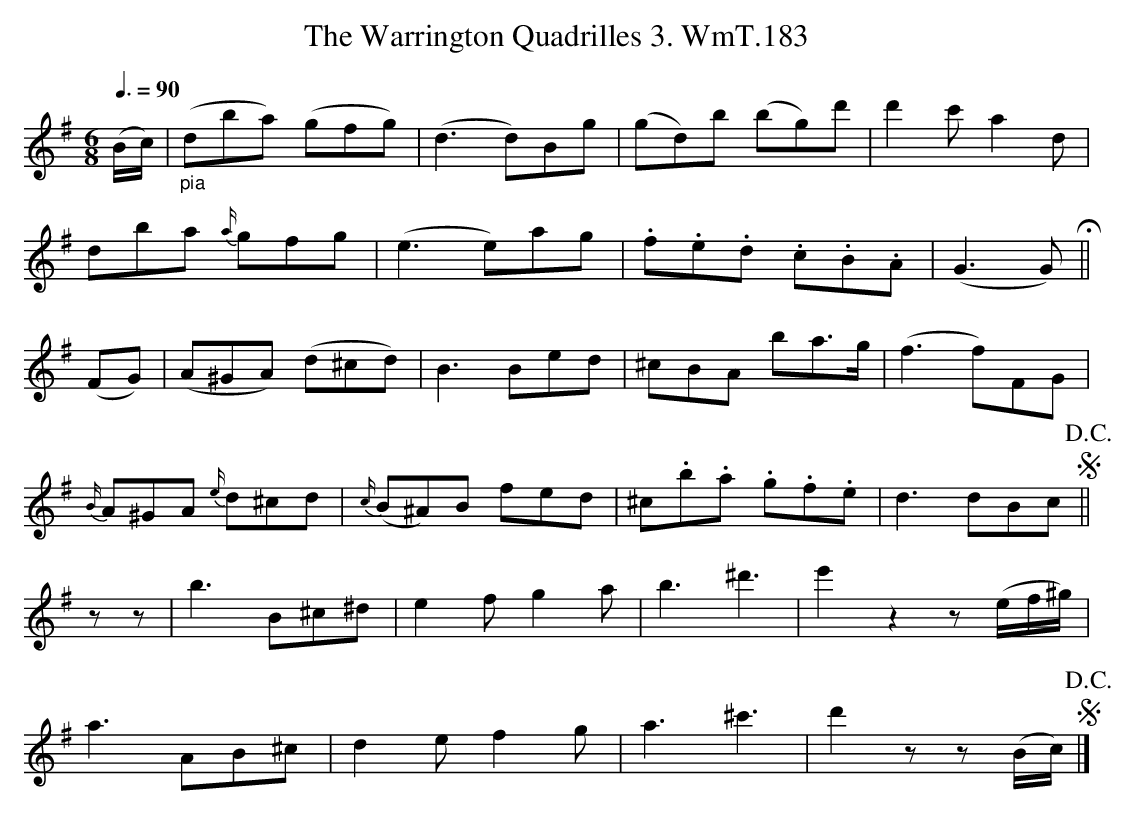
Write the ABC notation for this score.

X:1
T:Warrington Quadrilles 3. WmT.183, The
M:6/8
L:1/8
Q:3/8=90
K:G
(B/c/)|"_pia"(dba) (gfg)|(d3 d)Bg|(gd)b (bg)d'|d'2 c' a2 d|
dba {a/}gfg|(e3 e)ag|.f.e.d .c.B.A|(G3 G)!fermata!||
(FG)|(A^GA) (d^cd)|B3 Bed|^cBA ba>g|(f3 f)FG|
{B/}A^GA {e/}d^cd|{c/}(B^A)B fed|^c.b.a .g.f.e|d3 dBc!segno!!D.C.!||
zz|b3 B^c^d|e2 f g2 a|b3 ^d'3|e'2 z2 z(e/f/^g/)|
a3 AB^c|d2 e f2 g|a3 ^c'3|d'2 zz  (B/c/)!segno!!D.C.!|]
